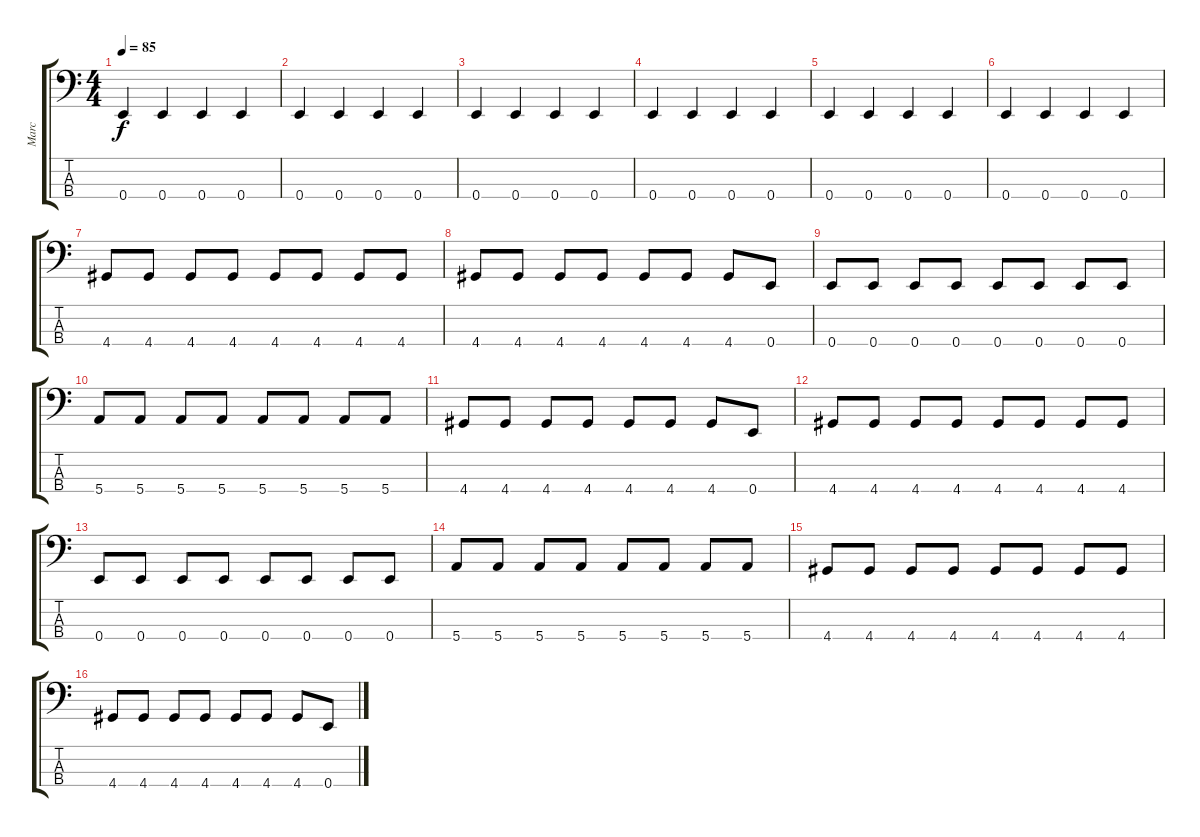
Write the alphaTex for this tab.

\track ("Marc" "Marc") {instrument electricbassfinger}
\staff {score tabs}
\tuning (G2 D2 A1 E1) {hide}
\ts (4 4)
\tempo 85
\clef f4
\ks c
0.4.4{dy f} 0.4.4 0.4.4 0.4.4 |
0.4.4 0.4.4 0.4.4 0.4.4 |
0.4.4 0.4.4 0.4.4 0.4.4 |
0.4.4 0.4.4 0.4.4 0.4.4 |
0.4.4 0.4.4 0.4.4 0.4.4 |
0.4.4 0.4.4 0.4.4 0.4.4 |
4.4.8 4.4.8 4.4.8 4.4.8 4.4.8 4.4.8 4.4.8 4.4.8 |
4.4.8 4.4.8 4.4.8 4.4.8 4.4.8 4.4.8 4.4.8 0.4.8 |
0.4.8 0.4.8 0.4.8 0.4.8 0.4.8 0.4.8 0.4.8 0.4.8 |
5.4.8 5.4.8 5.4.8 5.4.8 5.4.8 5.4.8 5.4.8 5.4.8 |
4.4.8 4.4.8 4.4.8 4.4.8 4.4.8 4.4.8 4.4.8 0.4.8 |
4.4.8 4.4.8 4.4.8 4.4.8 4.4.8 4.4.8 4.4.8 4.4.8 |
0.4.8 0.4.8 0.4.8 0.4.8 0.4.8 0.4.8 0.4.8 0.4.8 |
5.4.8 5.4.8 5.4.8 5.4.8 5.4.8 5.4.8 5.4.8 5.4.8 |
4.4.8 4.4.8 4.4.8 4.4.8 4.4.8 4.4.8 4.4.8 4.4.8 |
4.4.8 4.4.8 4.4.8 4.4.8 4.4.8 4.4.8 4.4.8 0.4.8
